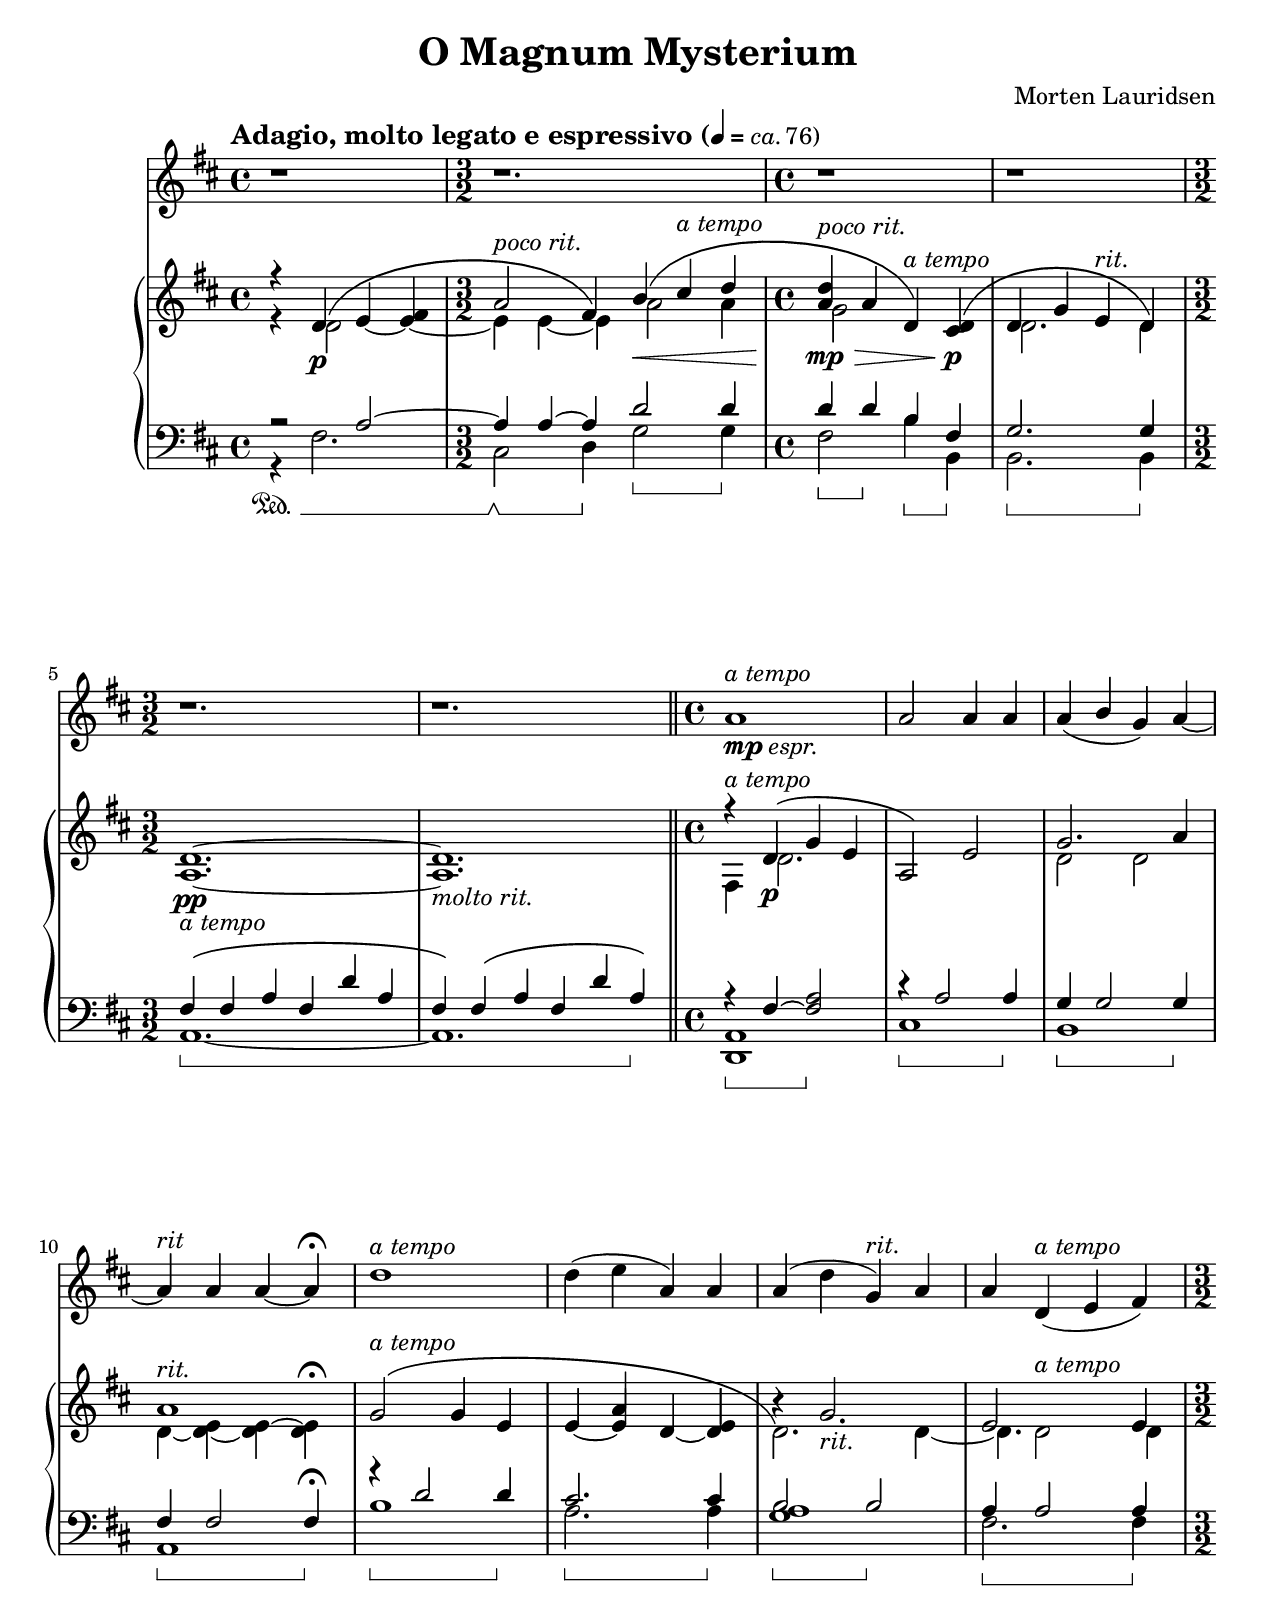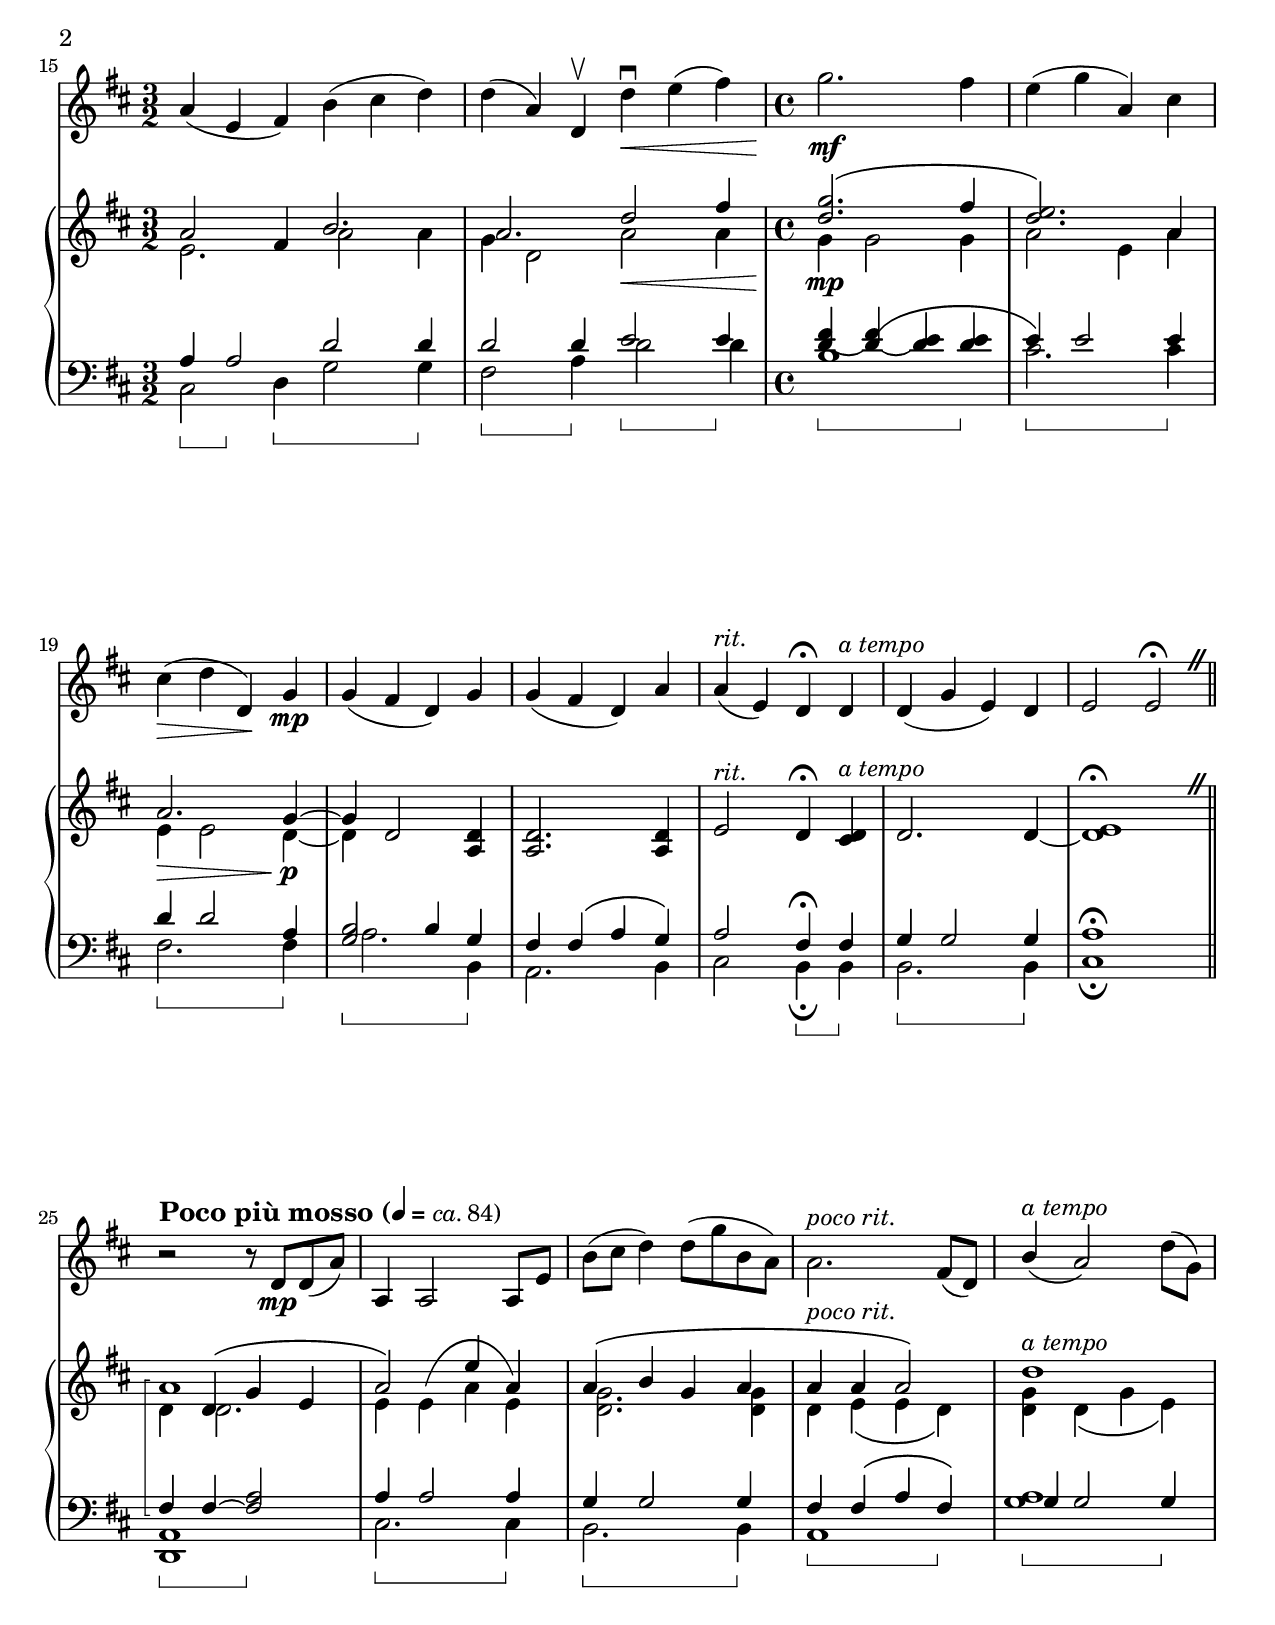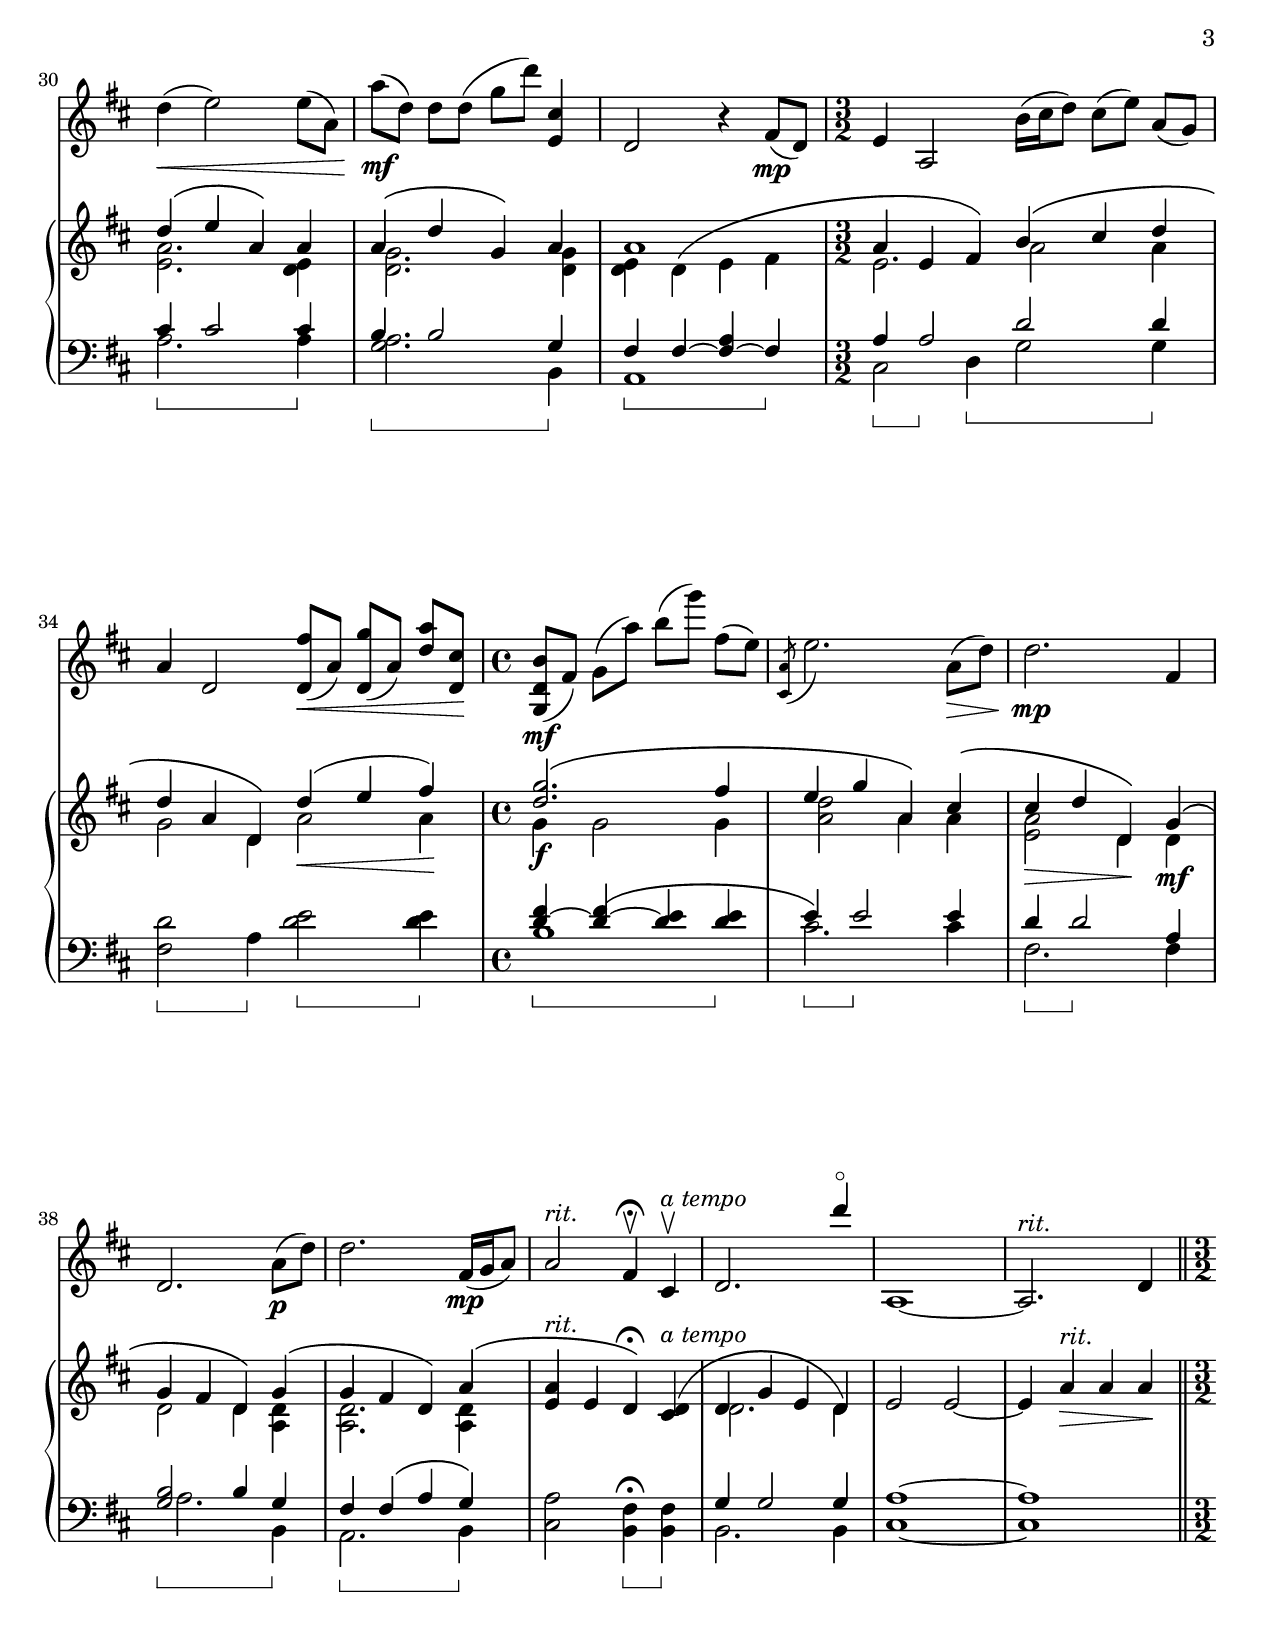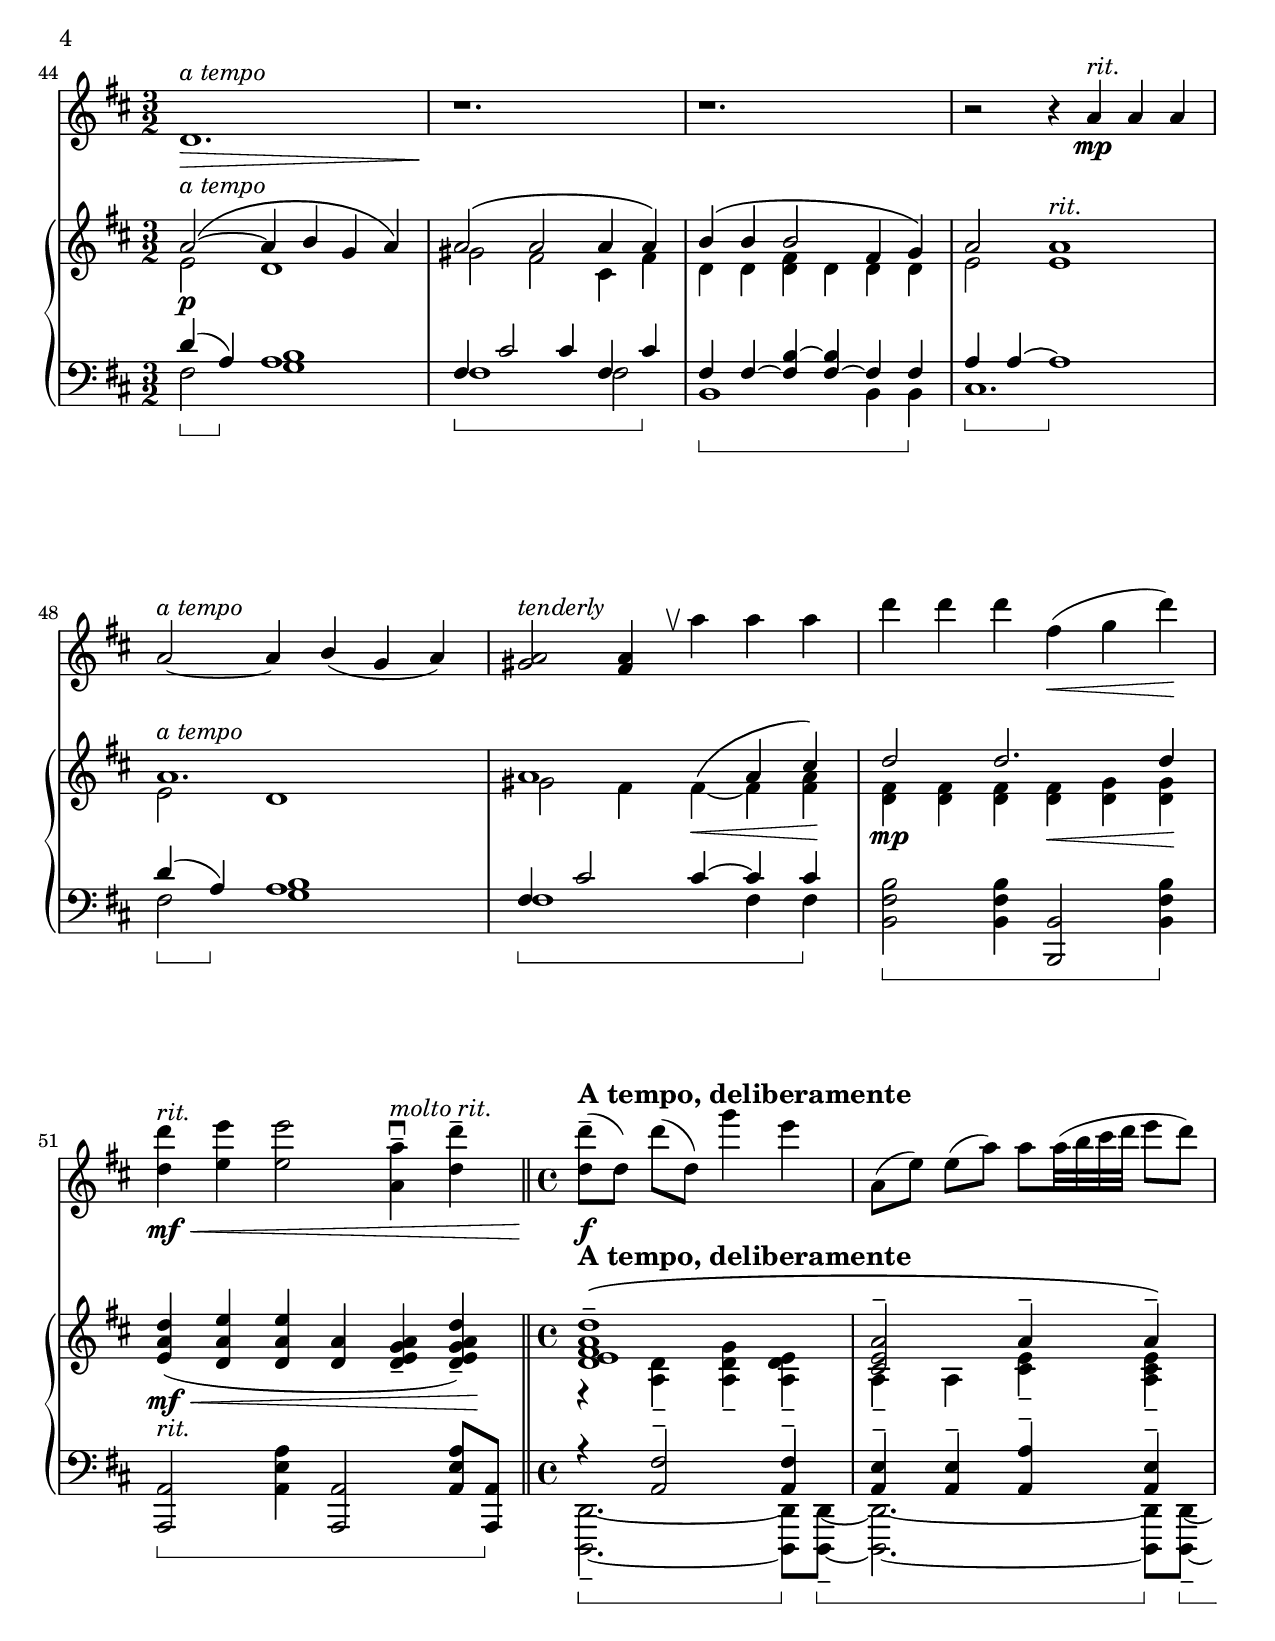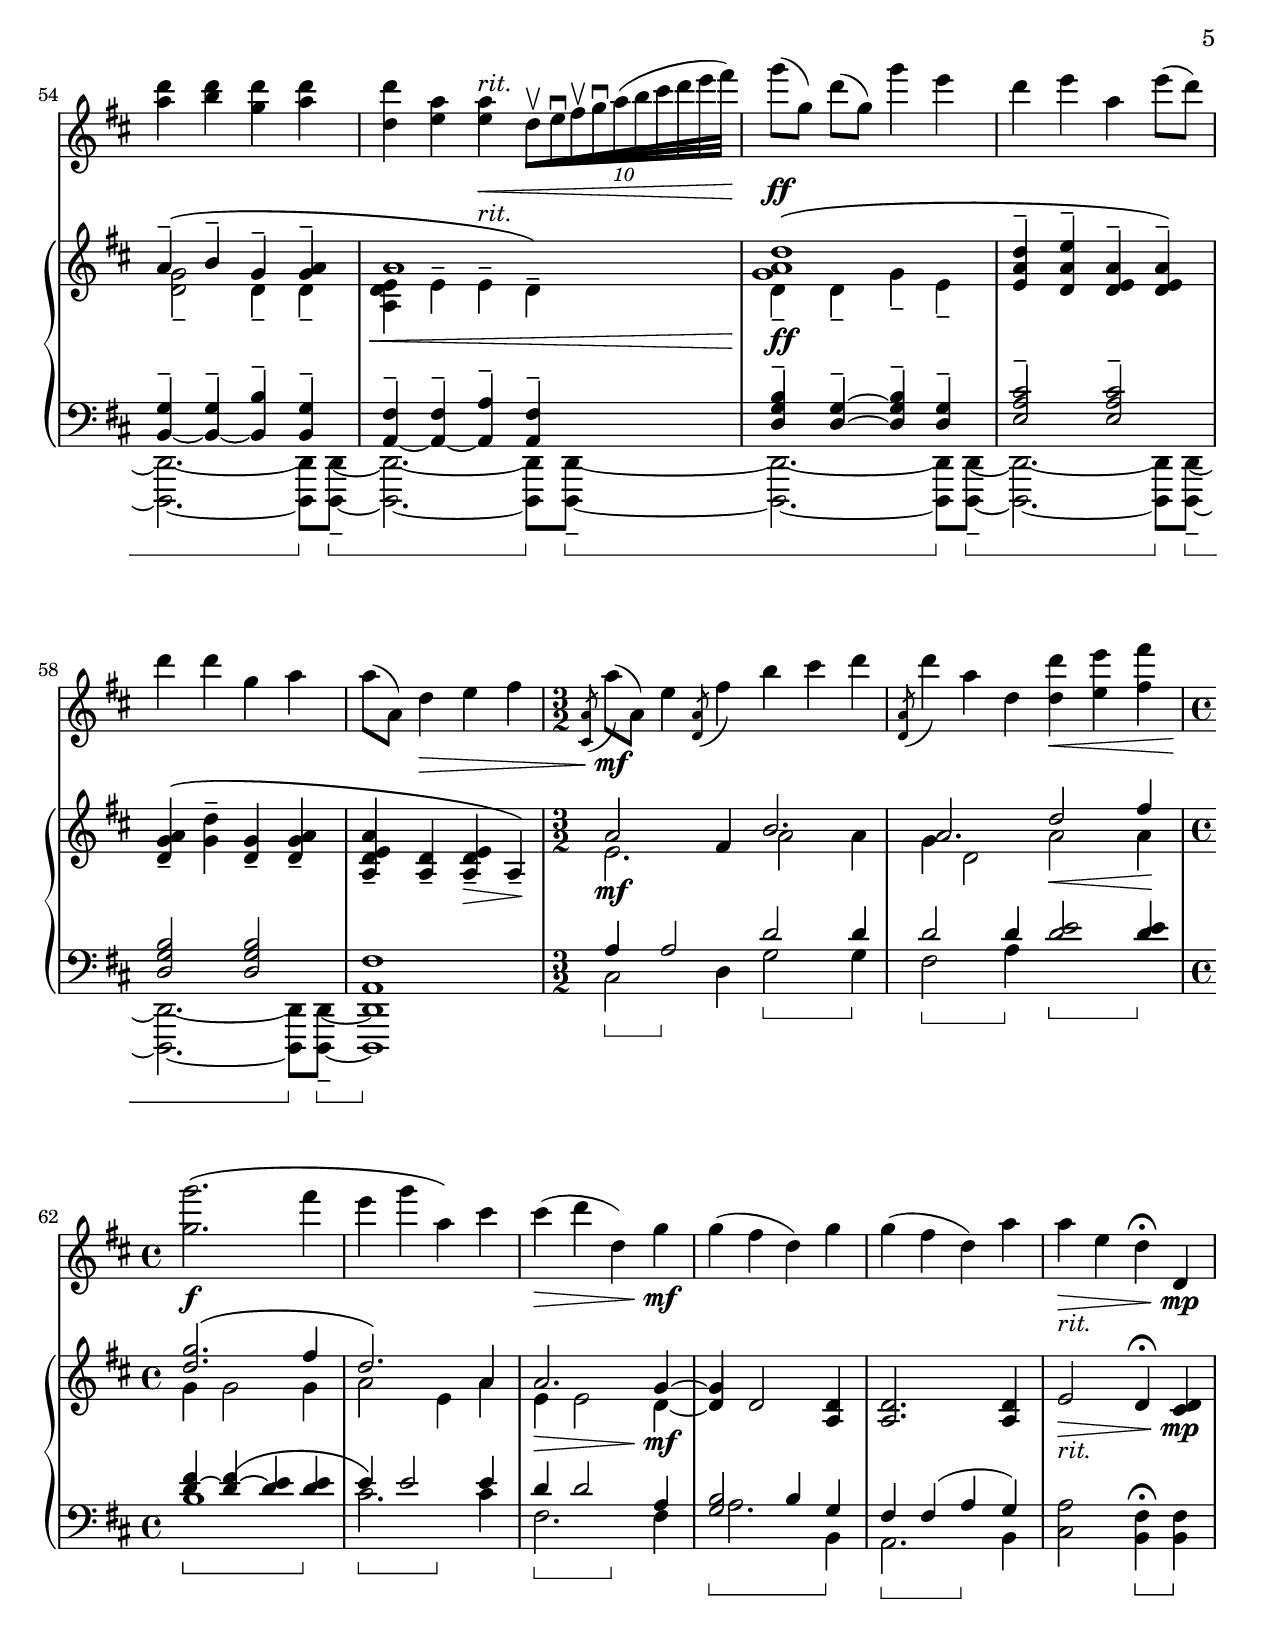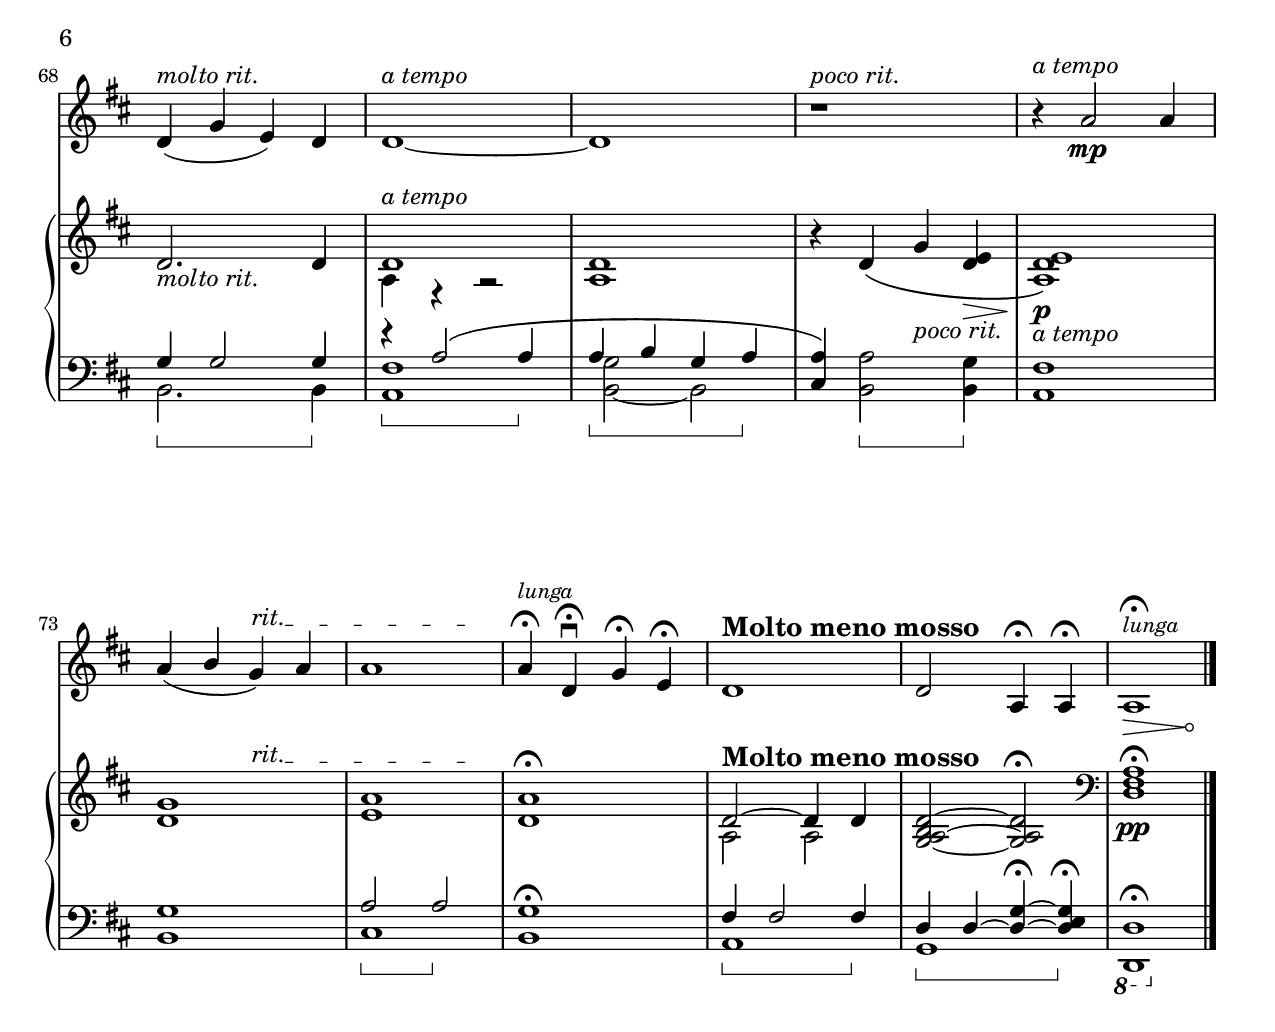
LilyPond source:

\version "2.20.0"
\language "english"
#(set-default-paper-size "letter")
#(set-global-staff-size 21)


\header {
    title = "O Magnum Mysterium"
    composer = "Morten Lauridsen"
    }

melody = \relative c'' {
  \clef treble
  \key d \major
  \time 4/4
  \tempo \markup { \concat { \larger "Adagio, molto legato e espressivo (" \smaller \general-align #Y #DOWN \note #"4" #1 " = "\normal-text { \italic ca. \hspace #0.25 "76)" } } }
  \set Staff.midiInstrument = "violin"
  \override BreathingSign.text = \markup {
    \musicglyph #"scripts.caesura.straight"
  }

  r1 | \time 3/2 r1. | \time 4/4 r1 | r | \time 3/2
  r1. | r \bar "||" \time 4/4 a1-\markup { \dynamic "mp" \italic "espr." }^\markup { \italic "a tempo" } | a2 a4 a | a( \stemUp b g) a~ |
  a^\markup {  \italic "rit" } a a~ a\fermata | d1^\markup { \italic "a tempo" } | \stemDown d4( \stemDown e \stemUp a,) a | a( \stemDown d \stemUp g,)^\markup { \italic "rit." } a | a d,(^\markup { \italic "a tempo" } e fs) | \time 3/2

% page 2

  a( e fs) \stemDown b( cs d) | d( \stemUp a) d,\upbow \stemDown d'\<\downbow e( fs) | \time 4/4 g2.\!\mf fs4 | e( g \stemUp a,) \stemDown cs |
  \stemDown cs(\> d \stemUp d,)\! g\mp | g( fs d) g | g( fs d) a' | a(^\markup { \italic "rit." } e) d\fermata d^\markup { \italic "a tempo" } | d( g e) d | e2 e\fermata \breathe \bar "||"
  \tempo \markup { \concat { \larger "Poco più mosso (" \smaller \general-align #Y #DOWN \note #"4" #1 " = "\normal-text { \italic ca. \hspace #0.24 "84)" } } } r2 r8 d\mp d( a') | a,4 a2 a8 e' | \stemDown b'( cs d4) d8( g b, a) | a2.^\markup { \italic "poco rit." } \stemUp fs8( d) | b'4(^\markup { \italic "a tempo" } a2) \stemDown d8( g,) |
  d'4(\< e2) e8( a,) | a'([\!\mf d,)] d d( g d') \stemUp <cs, e,>4 | d,2 r4 fs8(\mp d) | \time 3/2 e4 a,2 \stemDown b'16( cs d8) cs([ e)] \stemUp a,([ g)] |

% page 3

  a4 d,2 <fs' d,>8(\< a,) <g' d,>([ a,)] <a' d,>[ <cs, d,>]\! | \time 4/4 <b d, g,>([\mf fs)] \stemDown g([ a')] b([ g')] fs,([ e)] | \acciaccatura <a, cs,>8 e'2. a,8(\> d) | d2.\!\mp \stemUp fs,4 |
  d2. \stemDown a'8(\p d) |d2. \stemUp fs,16(\mp g a8) | a2^\markup { \italic "rit." } fs4\fermata\upbow cs\upbow^\markup { \italic "a tempo" } | d2. d''4^\flageolet | a,,1~ | a2.^\markup { \italic "rit." } d4 \bar "||" \time 3/2 
  d1.\>^\markup { \italic "a tempo" } | r\! | r | r2 r4 a'\mp^\markup { \italic "rit." } a a |
  a2~^\markup { \italic "a tempo" } a4 b( g a) | <a gs>2^\markup { \italic "tenderly" } <a fs>4 \override BreathingSign.text = \markup { \musicglyph #"scripts.upbow" } \breathe \stemDown a' a a | d d d fs,(\< g d')\! | \break

% page 4

  <d d,>\mf\<^\markup { \italic "rit." } <e e,> <e e,>2 <a, a,>4--\downbow^\markup { \italic "molto rit." } <d d,>-- \bar "||" \time 4/4 <d d,>8--([\!\f^\markup { \larger \bold "A tempo, deliberamente" } d,)] d'([ d,)] g'4 e | a,,8([ e')] e([ a)] a a32( b cs d e8 d) | \break
  <d a>4 <d b> <d g,> <d a> | <d d,> <a e> <a e>\<^\markup { \italic "rit." } \once \override Beam.grow-direction = #RIGHT \featherDurations #(ly:make-moment 2/3) \tuplet 10/8 { d,32[\upbow e\downbow fs\upbow g\downbow a( b cs d e fs)] } | g8([\!\ff g,)] d'([ g,)] g'4 e | d e a, e'8( d) | \break
  d4 d g, a | a8( a,) d4\> e fs | \time 3/2 \acciaccatura <a, cs,>8 a'8(\!\mf a,) e'4 \acciaccatura <a, d,>8 fs'4 b cs d | \acciaccatura <a, d,>8 d'4 a d, <d' d,>\< <e e,> <fs fs,> | \time 4/4 \break

% page 5
  <g g,>2.\(\f fs4 | e g a,\) cs | cs(\> d d,) g\!\mf | g( fs d) g | g( fs d) a' | a\>-\markup { \italic "rit." } e d\fermata \stemUp d,\!\mp | \break
  d(^\markup { \italic "molto rit." } g e) d | d1~^\markup { \italic "a tempo" } | d | r^\markup { \italic "poco rit." } | r4^\markup { \italic "a tempo" } a'2\mp a4 | \break
  \override TextSpanner.bound-details.left.text = \markup { \italic "rit." } a( b g)^\startTextSpan a | << a1 {s4 s4 s4 s4\stopTextSpan } >> | a4\fermata^\markup { \small \italic "lunga" } d,\downbow\fermata g\fermata e\fermata | d1^\markup { \larger \bold "Molto meno mosso" } | d2 a4\fermata a\fermata | \once \override Hairpin.circled-tip = ##t << a1\fermata^\markup { \small \italic "lunga" } { s4\> s4 s4 s4\!} >>

  \bar "|."

}


upper = \relative c' {
  \clef treble
  \key d \major
  \time 4/4
  \tempo \markup { \concat { \larger "Adagio, molto legato e espressivo (" \smaller \general-align #Y #DOWN \note #"4" #1 " = "\normal-text { \italic ca. \hspace #0.25 "76)" } } }
  \set Staff.pedalSustainStyle = #'mixed
  \override BreathingSign.text = \markup {
    \musicglyph #"scripts.caesura.straight"
  }

  << { r4 d4\(\p e_~ <e fs> | \time 3/2 a2-\markup { \italic "poco rit." } fs4\) b\(\< cs-\markup { \italic "a tempo" } d | \time 4/4 <d a>\!\mp\>-\markup { \italic "poco rit." } a d,\)-\markup { \italic "a tempo" } <d cs>\(\!\p | d g e-\markup { \italic "rit." } d \) } \break
     \\
     { r4 d2 \once \hide NoteHead \once \hide Stem e4~ | \time 3/2 e e~ e a2 a4 | \time 4/4 g2 \once \hide Rest r2 | d2. d4 } >> \oneVoice | \time 3/2 \break
  <d a>1.~\pp-\markup { \italic "a tempo" } | <d a>-\markup { \italic "molto rit." } \bar "||" \time 4/4 << { r4-\markup { \italic "a tempo" } d\(\p g e | a,2\) }
                                                                    \\
                                                                    { fs4 d'2. | \once \hide Rest r2 } >> \oneVoice e2 | << { g2. a4 | }
                                                                                                                            \\
                                                                                                                            { d,2 d | } >> \break
  << { a'1-\markup { \italic "rit." } | { \shape #'((0 . 0) (0 . 1) (0 . 2) (-0.5 . -2.8)) PhrasingSlur g2\(-\markup { \italic "a tempo" } g4 e | e_~ e d_~ <d e> | \stemDown d2.\) } d4_~ | d d2-\markup { \italic "a tempo" } d4 | } \break
     \\
     { d~ <d~ e> <d e^~> <d e>^\fermata | \once \hide Rest r1 | \once \hide Rest r4 \stemUp a' \once \hide Rest r \once \hide NoteHead e | b'\rest g2.-\markup { \italic "rit." } | e2. e4 | } >> \time 3/2 \break

% page 2

  << { a2 fs4 b2. | a d2\< fs4 | \time 4/4 <g d>2.\(\!\mp fs4 | <e d>2.\) a,4 | } \break
     \\
     { e2. a2 a4 | g d2 a'2 a4 | \time 4/4 g4 g2 g4 | a2 e4 a | } >> \break
  << { a2.\> g4~\!\p | g }
     \\
     { e4 e2 d4~ | d } >> \oneVoice d2 <d a>4 | <d a>2. <d a>4 | e2^\markup { \italic "rit." } d4\fermata <d cs>^\markup { \italic "a tempo" } | d2. d4~ | <d e>1\fermata \breathe \bar "||" \break
  \tempo \markup { \concat { \larger "Poco più mosso (" \smaller \general-align #Y #DOWN \note #"4" #1 " = "\normal-text { \italic ca. \hspace #0.24 "84)" } } } << { a'1\arpeggio | \once \hide Rest r1 | }
     \\
     { d,4 d2. | e4 { \shape #'((0 . 0) (0 . 4) (0 . 4) (0 . 1)) PhrasingSlur e^\( a e\) } | }
     \\
     { \once \hide Rest r4 d4\( g e | a2\) e'4 a, | }>> << { a\( b g a | a^\markup { \italic "poco rit." } a a2\) | d1^\markup { \italic "a tempo" } | }
                                                            \\
                                                            { <g, d>2. <g d>4 | d e\( e d\) | <g d> d\( g e\) | } >> \break
  << { d'\( e a,\) a | a\( d g,\) a | a1 | \time 3/2 \stemDown e2. \stemUp b'4\( cs d | d a d,\) d'(\< e fs)\! | }
     \\
     { <a, e>2. <e d>4 | <g d>2. <g d>4 | <e d>4 { \shape #'((0 . -3) (0 . 0) (0 . 2) (0 . 0)) PhrasingSlur d^\( e fs | \time 3/2 \stemUp a e fs\) } \stemDown a2 a4 \break | g2 d4 a'2 a4 | } >>

% page 3

  <<                 { \time 4/4 <g' d>2.\(\f fs4 | e g a,\) cs\( | cs\> d d,\)\! g\(\mf | \break g fs d\) g\( | g fs d\) a'\( | <a e>^\markup { \italic "rit." } e d\)\fermata <d cs>\(^\markup { \italic "a tempo" } | d g e d\)}
                    \\
                    { \time 4/4 g4 g2 g4 | <d' a>2 a4 a | <a e>2 d,4 d | d2 d4 <d a> | <d a>2. <d a>4 | \once \hide Rest r1 | d2. d4 } >> \oneVoice e2 e~ | e4 a\>^\markup { \italic "rit." } a a\! \bar "||" \time 3/2 \break
  << { a2~\(\p^\markup { \italic "a tempo" } a4 b g a\) | a2\( a a4 a\) | b\( b b2 fs4 g \) | a2 a1^\markup { \italic "rit." } | }
     \\
     { e2 d1 | gs2 fs cs4 fs | d d <fs d> d d d | e2 e1 | } >> \break
  << { a1.^\markup { \italic "a tempo" } | a1 a4 cs | d2\mp d2. d4 | }
     \\
     { e,2 d1 | gs2 fs4 { \shape #'((0 . 0) (0 . 2) (0 . 3) (0 . 4)) PhrasingSlur fs~^\(\< fs <a fs>\)\! } | <fs d> <fs d> <fs d> <fs d>\< <g d> <g d>\! | } >>

% page 4

  <d' a e>(\mf\<-\markup { \italic "rit." } <e a, d,> <e a, d,> <a, d,> <a g e d>-- <d a g e d>--)\! \bar "||" \time 4/4 << { <d a fs e d>1--\(^\markup { \larger \bold "A tempo, deliberamente" } | <a e cs>2-- a4-- a--\) |
  a--\( b-- g-- <a g>-- | \stemDown <e d a>--\< e-- e---\markup { \italic "rit." } d--\) | <d' a g>1\(\!\ff | \stemUp <d a e>4-- <e a, d,>-- <a, e d>-- <a e d>-- \) }
                                                                                              \\
                                                                                                { r4 \stemDown <d, a>4-- <g d a>-- <e d a>-- | a,-- a <e' cs>-- <e cs a>-- |
  <g d>2-- d4-- d-- | a'1 | \stemDown d,4-- d-- g-- e-- | \once \hide Rest r1 } >> \oneVoice |
  <a g d>4--\( <d g,>-- <g, d>-- <a g d>-- | <a e d a>-- <d, a>-- <e d a>--\> a,--\)\! | << { a'2\mf fs4 b2. | a2. d2\< fs4\! }
                                                                                                  \\
                                                                                                     { e,2. a2 a4 | g d2 a'2 a4 } >> \time 4/4 \oneVoice |

% page 5
  << { <g' d>2.\( fs4 | d2.\) a4 | a2.\> g4~\!\mf | g }
  \\
     { g4 g2 g4 | a2 e4 a | e4 e2 d4~ | \stemUp d } >> \oneVoice d2 <d a>4 | <d a>2. <d a>4 | e2\>-\markup { \italic "rit." } d4\fermata <d cs>\!\mp |
  d2.-\markup { \italic "molto rit." } d4 | << { d1-\markup { \italic "a tempo" } }
           \\
              { a4 r r2 } >> \oneVoice | <d a>1 | r4 d\( g-\markup { \italic "poco rit." } <e d>\> | <e d a>1\!\p\)-\markup { \italic "a tempo" } |
  \override TextSpanner.bound-details.left.text = \markup { \italic "rit." } << <g d> { s4 s4 s4^\startTextSpan s4 } >> | << <a e>1 { s4 s4 s4 s4\stopTextSpan } >> | <a d,>1\fermata | << { d,2~^\markup { \larger \bold "Molto meno mosso" } d4 d }
                                   \\
                                      { a2 a } >> \oneVoice | <d~ b a~ g~>2 <d a g>\fermata \clef bass | <a fs d>1\fermata\pp

  \bar "|."

}

lower = \relative c' {
  \clef bass
  \key d \major
  \time 4/4
  \tempo \markup { \concat { \larger "Adagio, molto legato e espressivo (" \smaller \general-align #Y #DOWN \note #"4" #1 " = "\normal-text { \italic ca. \hspace #0.25 "76)" } } }
  \set Staff.pedalSustainStyle = #'mixed

  << { r2\sustainOn a2~ | \time 3/2 a4\sustainOff \set Staff.pedalSustainStyle = #'bracket a~ a d2 d4 | \time 4/4 d\sustainOn d\sustainOff b\sustainOn fs\sustainOff | g2. g4 | } \break
     \\
     { r4 fs2. | \time 3/2 \set Staff.pedalSustainStyle = #'bracket cs2\sustainOn d4\sustainOff g2\sustainOn g4\sustainOff | \time 4/4 fs2 b4 b, | b2.\sustainOn b4\sustainOff | } >> \break
  << { fs'\(\sustainOn fs a fs d' a | fs\) fs\( a fs d' a\)\sustainOff \bar "||" \time 4/4 r\sustainOn fs~ <fs a>2\sustainOff | r4\sustainOn a2 a4\sustainOff | g\sustainOn g2 g4\sustainOff | } \break
     \\
     { a,1.~ | a \bar "||" \time 4/4 <a d,>1 | cs | b | } >> \break
  << { fs'4\sustainOn fs2 fs4\fermata\sustainOff | r\sustainOn d'2 d4\sustainOff | cs2.\sustainOn cs4\sustainOff | b2\sustainOn b\sustainOff | a4\sustainOn a2 a4\sustainOff | } \break
     \\
     { a,1 | b' | a2. a4 | <a g>1 | fs2. fs4 | } >> \time 3/2 \break

% page 2

  << { a4\sustainOn a2\sustainOff d d4 | d2 d4 e2 e4 | \time 4/4 <fs d_~>\sustainOn <d_~ fs\(> <d e> <d e>\sustainOff | e\)\sustainOn e2 e4\sustainOff | } \break
     \\
     { cs,2 d4\sustainOn g2 g4\sustainOff | fs2\sustainOn a4\sustainOff d2\sustainOn d4\sustainOff | \time 4/4 b1 | cs2. cs4 | } >> \break
  << { d4 d2 a4 | <b g>2 b4 g | fs fs\( a g\) | a2 fs4\fermata fs | g g2 g4 | a1\fermata }
     \\
     { fs2.\sustainOn fs4\sustainOff | a2.\sustainOn b,4\sustainOff | a2. b4 | cs2 b4\fermata\sustainOn b\sustainOff | b2.\sustainOn b4\sustainOff | cs1\fermata } >> \bar "||" \break
  << { fs4\arpeggio\sustainOn fs~ <fs a>2\sustainOff | a4 a2 a4 | g4 g2 g4 | fs4\sustainOn fs\( a fs\)\sustainOff | g\sustainOn g2 g4\sustainOff | }
     \\
     { <a, d,>1 | cs2.\sustainOn cs4\sustainOff | b2.\sustainOn b4\sustainOff | a1 | <a' g>1 | } >>
  << { cs4 cs2 cs4 | b b2 g4 | fs\sustainOn fs~ <fs~ a> fs\sustainOff | \time 3/2 a\sustainOn a2\sustainOff d d4 }
     \\
     { a2.\sustainOn a4\sustainOff | <a g>2.\sustainOn b,4\sustainOff | a1 | \time 3/2 cs2 d4\sustainOn g2 g4\sustainOff } >> \oneVoice |

% page 3

  <d' fs,>2\sustainOn a4\sustainOff <e' d>2\sustainOn <e d>4\sustainOff | \time 4/4 << { <fs d~>\sustainOn <fs\( d~> <e d> <e d>\sustainOff | e\)\sustainOn e2\sustainOff e4 | d\sustainOn d2\sustainOff a4 | }
                                            \\
                                            { b1 | cs2. cs4 | fs,2. fs4 | } >>
  << { <b g>2 b4 g | fs fs\( a g\) }
     \\
     { a2.\sustainOn b,4\sustainOff | a2.\sustainOn b4\sustainOff } >> \oneVoice | <a' cs,>2 <fs b,>4\fermata\sustainOn <fs b,>\sustainOff | << { g4 g2 g4 }
                                                                                \\
                                                                                { b,2. b4 } >> \oneVoice | <a' cs,>1~ | <a cs,> \time 3/2 \bar "||"
  << { d4(\sustainOn a)\sustainOff <b g>1 | fs4\sustainOn cs'2 cs4 fs, cs'\sustainOff | fs,\sustainOn fs~ <b~ fs> <b fs~> fs fs\sustainOff | a\sustainOn a~ a1\sustainOff | }
     \\
     { fs2 a1 | fs1 fs2 | b,1 b4 b | cs1. | } >>
  << { d'4(\sustainOn a)\sustainOff <b g>1 | fs4\sustainOn cs'2 cs4~ cs cs\sustainOff }
     \\
     { fs,2 a1 | fs1 fs4 fs } >> \oneVoice | <b fs b,>2\sustainOn <b fs b,>4 <b, b,>2 <b' fs b,>4\sustainOff |

% page 4

  <a, a,>2\sustainOn <a' e a,>4 <a, a,>2 <a' e a,>8 <a, a,>\sustainOff \time 4/4 \bar "||" << { r4 <fs' a,>2-- <fs a,>4-- | <e a,>-- <e a,>-- <a a,>-- <e a,>-- |
  <g b,_~>-- <g b,_~>-- <b b,>-- <g b,>-- | <fs a,_~>-- <fs a,_~>-- <a a,>-- <fs a,>-- | <b g d>-- <g~ d~>-- <b g d>-- <g d>-- | <cs a e>2-- <cs a e>-- |
  <b g d> <b g d> | <fs a,>1 | a4\sustainOn a2\sustainOff d2 d4 | d2 d4 }
                                                                      \\
                                                                         { <d,, d,>2.~--\sustainOn <d d,>8\sustainOff <d d,>~--\sustainOn | <d d,>2.~ <d d,>8\sustainOff <d d,>~--\sustainOn |
  <d d,>2.~ <d d,>8\sustainOff <d d,>~--\sustainOn | <d d,>2.~ <d d,>8\sustainOff <d d,>~--\sustainOn | <d d,>2.~ <d d,>8\sustainOff <d d,>~--\sustainOn | <d d,>2.~ <d d,>8\sustainOff <d d,>~-- \sustainOn|
  <d d,>2.~ <d d,>8\sustainOff <d d,>~--\sustainOn | <d d,>1\sustainOff | cs'2 d4 g2\sustainOn g4\sustainOff | fs2\sustainOn a4\sustainOff } >> \oneVoice \stemUp <e' d>2\sustainOn <e d>4\sustainOff |

% page 5

  << { <fs d~>\sustainOn <fs\( d~> <e d> <e d>\sustainOff | e\)\sustainOn << e2 { s4 s4\sustainOff } >> e4 | d\sustainOn << d2 { s4 s4\sustainOff } >> a4 | <b g>2\sustainOn b4 g\sustainOff | fs\sustainOn fs( a\sustainOff g) }
  \\
     { b1 | cs2. cs4 | fs,2. fs4 | a2. b,4 | a2. b4 } >> \oneVoice | <a' cs,>2 <fs b,>4\fermata\sustainOn <fs b,>\sustainOff |
  << { g4\sustainOn g2 g4\sustainOff | r\sustainOn a2\( a4\sustainOff | a\sustainOn b g a\sustainOff | <a cs,>\) }
  \\
     { b,2. b4 | <fs' a,>1 | <g b,~>2 b, | \once \hide Rest r4 } >> \oneVoice <a' b,>2\sustainOn <g b,>4\sustainOff | <fs a,>1 |
  <g b,> | << { a2\sustainOn a\sustainOff }
           \\
              { cs,1 } >> \oneVoice | <g' b,>1\fermata | << { fs4\sustainOn fs2 fs4\sustainOff | d\sustainOn d~ <g~ d~>\fermata <g e d>\fermata\sustainOff }
                                                        \\
                                                           { a,1 | g | } >> \oneVoice | \ottava #-1 <d d,>\fermata

  \bar "|."
}

\score {
  <<
    \new Voice = "mel" { \melody }
    \new PianoStaff <<
    \set PianoStaff.connectArpeggios = ##t
    \override PianoStaff.Arpeggio.stencil = #ly:arpeggio::brew-chord-bracket
      \new Staff = "upper" \upper
      \new Staff = "lower" \lower
    >>
  >>
  \layout {
    \context { \Staff \RemoveEmptyStaves }
  }
  \midi { }
}
